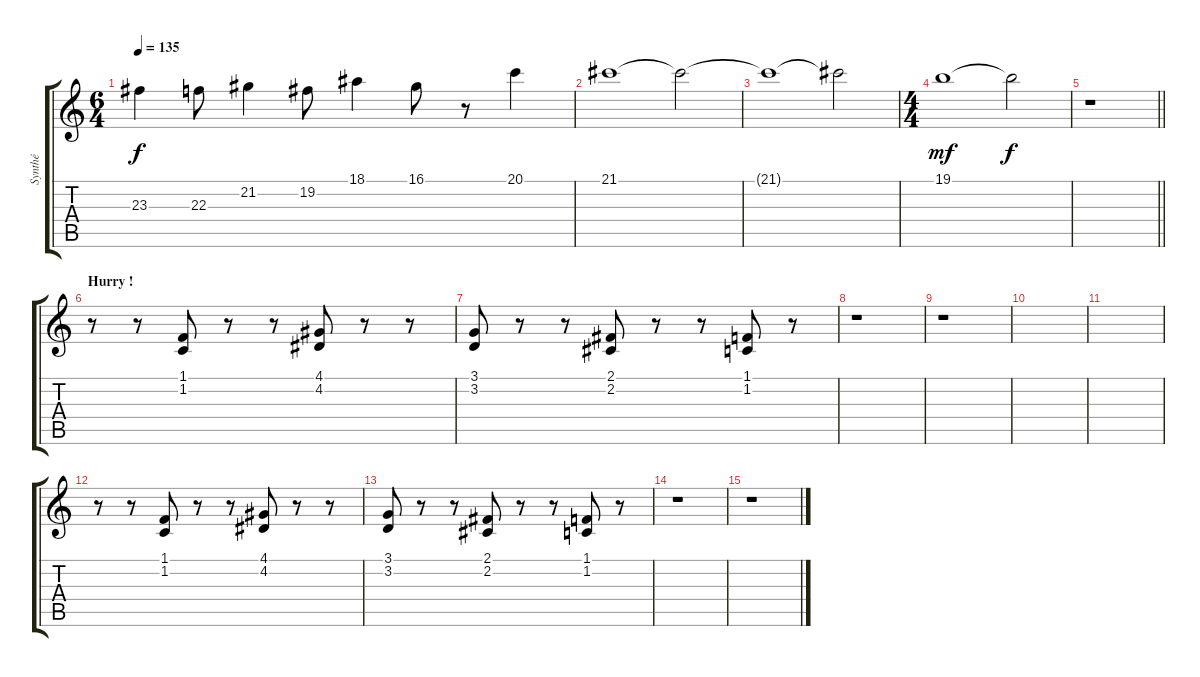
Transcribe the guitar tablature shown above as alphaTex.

\track ("Synthé" "Synthé") {instrument lead2sawtooth}
\staff {score tabs}
\tuning (E4 B3 G3 D3 A2 E2) {hide}
\ts (6 4)
\tempo 135
\clef g2
\ks c
23.3.4{dy f} 22.3.8 21.2.4 19.2.8 18.1.4 16.1.8 r.8 20.1.4 |
21.1.1 21.1{t}.2 |
21.1{t}.1 21.1{t}.2 |
\ts (4 4)
19.1.1{dy mf} 19.1{t}.2{dy f} |
\barLineRight lightlight
r.1 |
\section ("" "Hurry !")
r.8 r.8 (1.1 1.2).8 r.8 r.8 (4.1 4.2).8 r.8 r.8 |
(3.1 3.2).8 r.8 r.8 (2.1 2.2).8 r.8 r.8 (1.1 1.2).8 r.8 |
r.1 |
r.1 |
|
|
r.8 r.8 (1.1 1.2).8 r.8 r.8 (4.1 4.2).8 r.8 r.8 |
(3.1 3.2).8 r.8 r.8 (2.1 2.2).8 r.8 r.8 (1.1 1.2).8 r.8 |
r.1 |
r.1
